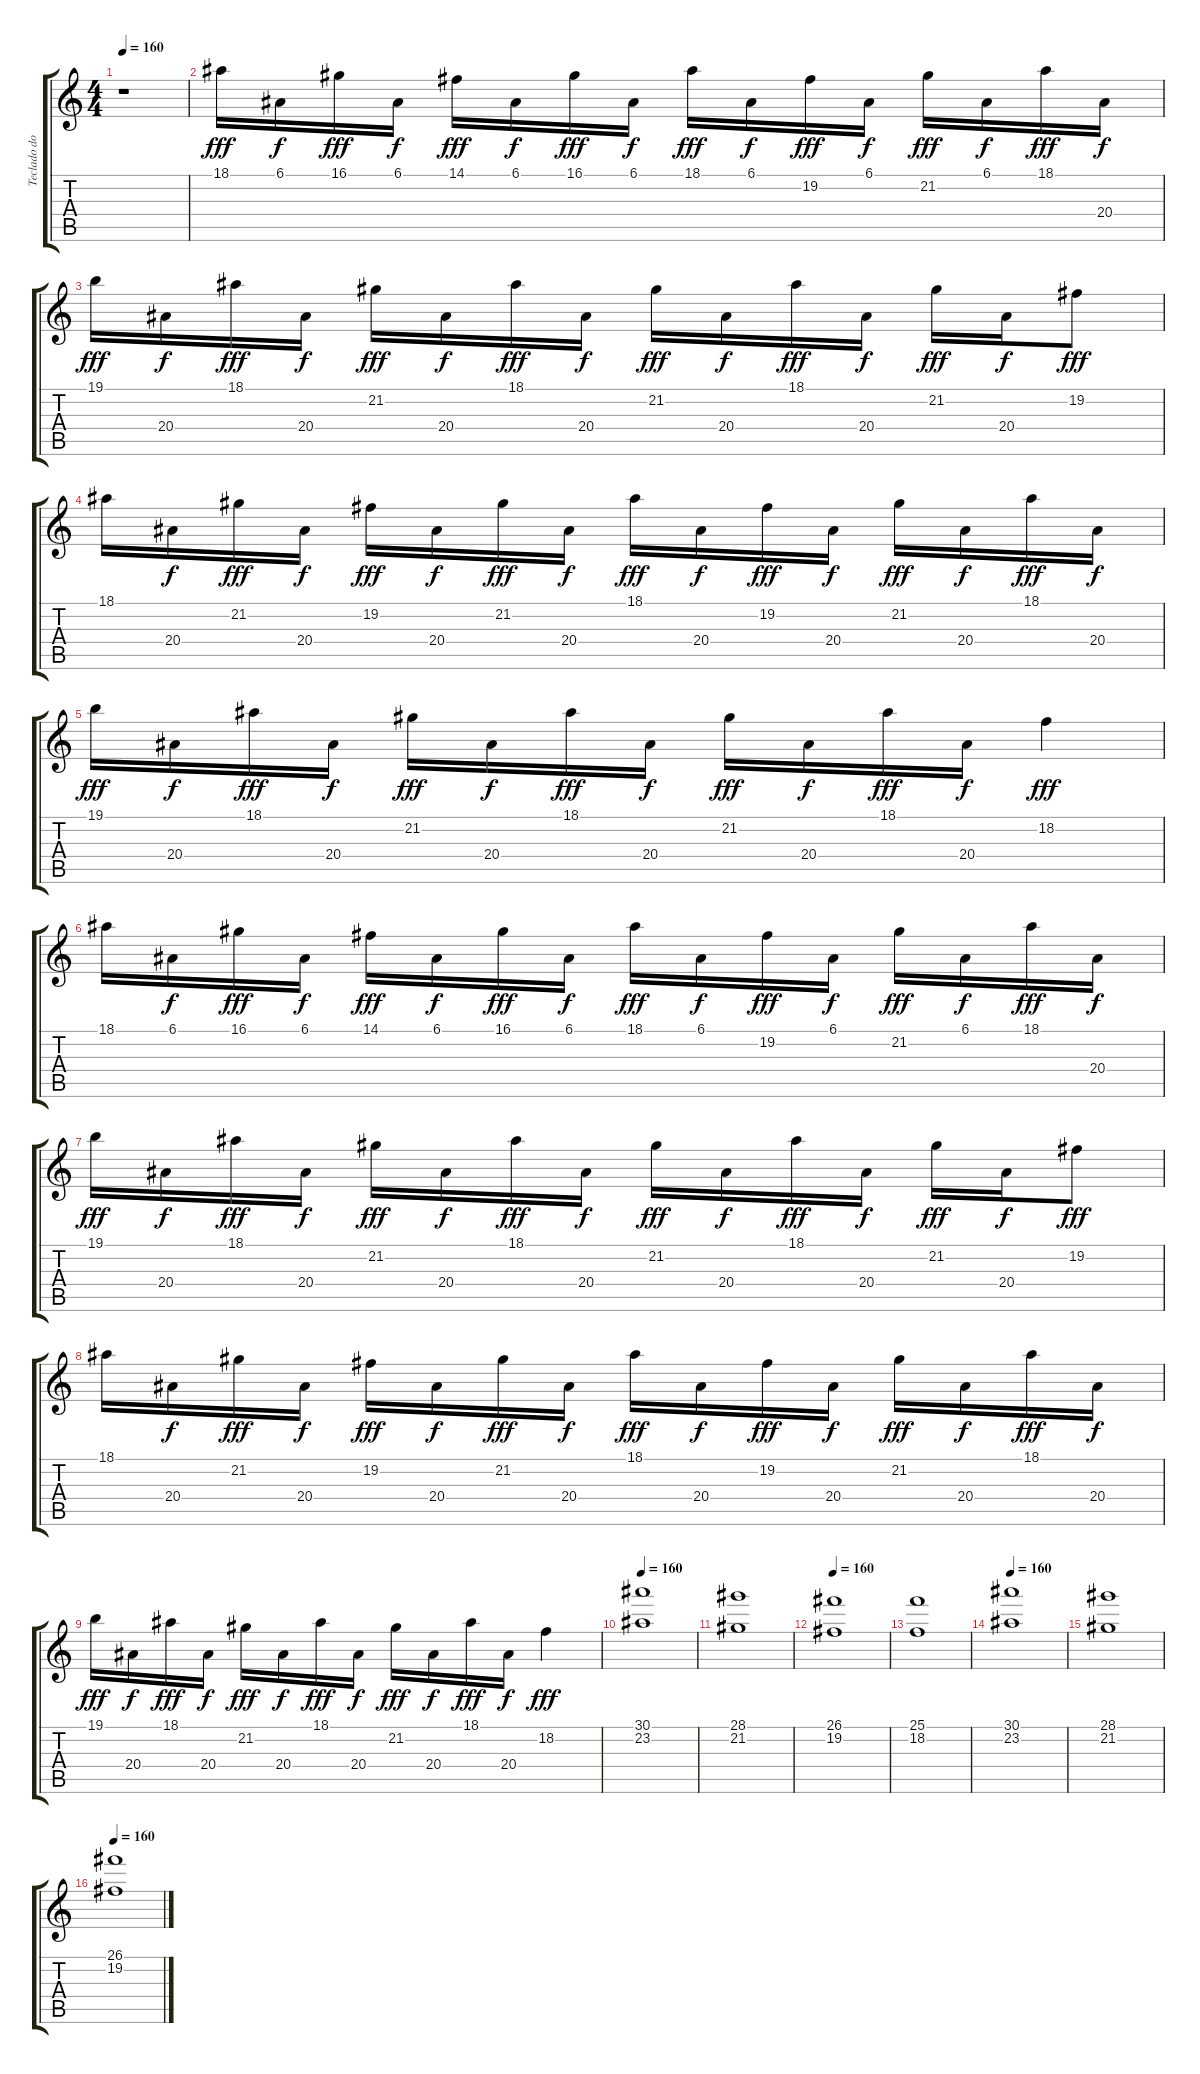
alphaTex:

\track ("Teclado doblado" "Teclado do") {instrument churchorgan}
\staff {score tabs}
\tuning (E4 B3 G3 D3 A2 E2) {hide}
\ts (4 4)
\tempo 160
\clef g2
\ks c
r.1{dy fff instrument churchorgan} |
18.1.16 6.1.16{dy f} 16.1.16{dy fff} 6.1.16{dy f} 14.1.16{dy fff} 6.1.16{dy f} 16.1.16{dy fff} 6.1.16{dy f} 18.1.16{dy fff} 6.1.16{dy f} 19.2.16{dy fff} 6.1.16{dy f} 21.2.16{dy fff} 6.1.16{dy f} 18.1.16{dy fff} 20.4.16{dy f} |
19.1.16{dy fff} 20.4.16{dy f} 18.1.16{dy fff} 20.4.16{dy f} 21.2.16{dy fff} 20.4.16{dy f} 18.1.16{dy fff} 20.4.16{dy f} 21.2.16{dy fff} 20.4.16{dy f} 18.1.16{dy fff} 20.4.16{dy f} 21.2.16{dy fff} 20.4.16{dy f} 19.2.8{dy fff} |
18.1.16 20.4.16{dy f} 21.2.16{dy fff} 20.4.16{dy f} 19.2.16{dy fff} 20.4.16{dy f} 21.2.16{dy fff} 20.4.16{dy f} 18.1.16{dy fff} 20.4.16{dy f} 19.2.16{dy fff} 20.4.16{dy f} 21.2.16{dy fff} 20.4.16{dy f} 18.1.16{dy fff} 20.4.16{dy f} |
19.1.16{dy fff} 20.4.16{dy f} 18.1.16{dy fff} 20.4.16{dy f} 21.2.16{dy fff} 20.4.16{dy f} 18.1.16{dy fff} 20.4.16{dy f} 21.2.16{dy fff} 20.4.16{dy f} 18.1.16{dy fff} 20.4.16{dy f} 18.2.4{dy fff} |
18.1.16 6.1.16{dy f} 16.1.16{dy fff} 6.1.16{dy f} 14.1.16{dy fff} 6.1.16{dy f} 16.1.16{dy fff} 6.1.16{dy f} 18.1.16{dy fff} 6.1.16{dy f} 19.2.16{dy fff} 6.1.16{dy f} 21.2.16{dy fff} 6.1.16{dy f} 18.1.16{dy fff} 20.4.16{dy f} |
19.1.16{dy fff} 20.4.16{dy f} 18.1.16{dy fff} 20.4.16{dy f} 21.2.16{dy fff} 20.4.16{dy f} 18.1.16{dy fff} 20.4.16{dy f} 21.2.16{dy fff} 20.4.16{dy f} 18.1.16{dy fff} 20.4.16{dy f} 21.2.16{dy fff} 20.4.16{dy f} 19.2.8{dy fff} |
18.1.16 20.4.16{dy f} 21.2.16{dy fff} 20.4.16{dy f} 19.2.16{dy fff} 20.4.16{dy f} 21.2.16{dy fff} 20.4.16{dy f} 18.1.16{dy fff} 20.4.16{dy f} 19.2.16{dy fff} 20.4.16{dy f} 21.2.16{dy fff} 20.4.16{dy f} 18.1.16{dy fff} 20.4.16{dy f} |
19.1.16{dy fff} 20.4.16{dy f} 18.1.16{dy fff} 20.4.16{dy f} 21.2.16{dy fff} 20.4.16{dy f} 18.1.16{dy fff} 20.4.16{dy f} 21.2.16{dy fff} 20.4.16{dy f} 18.1.16{dy fff} 20.4.16{dy f} 18.2.4{dy fff} |
\tempo 160
(30.1 23.2).1{volume 6 instrument stringensemble1} |
(28.1 21.2).1 |
\tempo 160
(26.1 19.2).1 |
(25.1 18.2).1 |
\tempo 160
(30.1 23.2).1 |
(28.1 21.2).1 |
\tempo 160
(26.1 19.2).1
